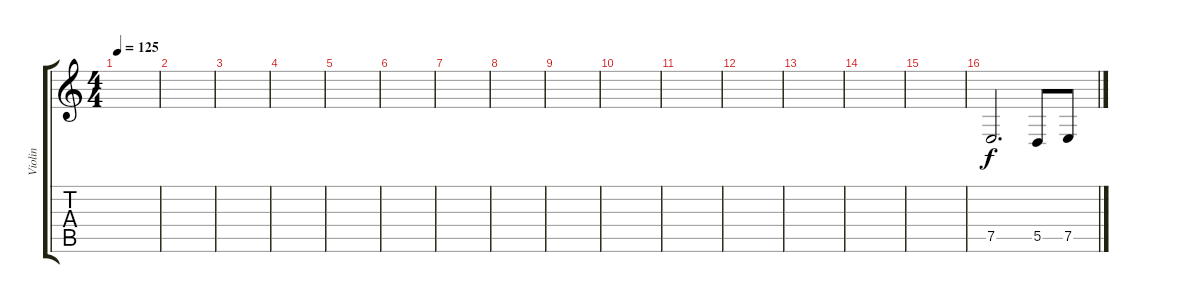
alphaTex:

\track ("Violin" "Violin") {instrument stringensemble2}
\staff {score tabs}
\tuning (E4 B3 G3 D3 A2 E2) {hide}
\ts (4 4)
\tempo 125
\clef g2
\ks c
|
|
|
|
|
|
|
|
|
|
|
|
|
|
|
7.5.2{d} 5.5.8 7.5.8
